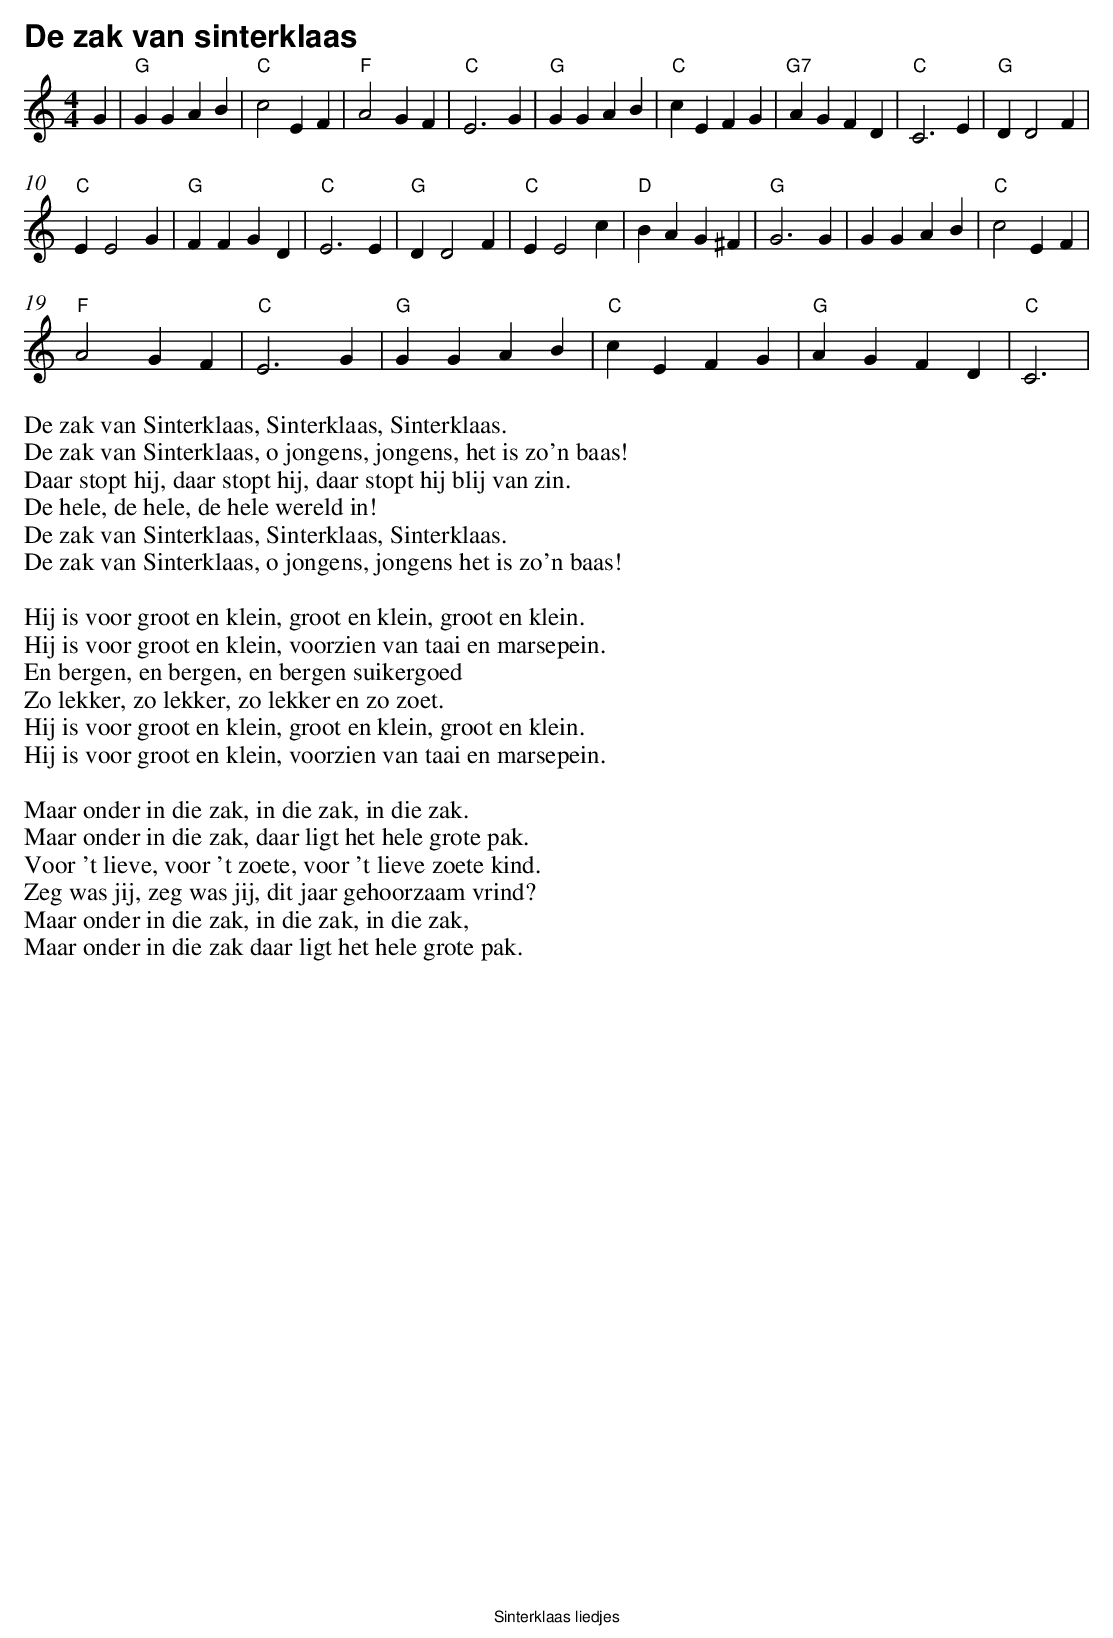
X:1
T:De zak van sinterklaas
Q:1/4=150
M:4/4
L:1/8
K:C clef=treble
V:1
G2 |"G" G2 G2 A2 B2 |"C" c4 E2 F2 | "F"A4 G2 F2 |"C" E4> G4 |"G" G2 G2 A2 B2 |"C"c2 E2 F2 G2 |"G7" A2 G2 F2 D2 |"C" C4> E4 |"G" D2 D4 F2 |$
"C"E2 E4 G2 | "G"F2 F2 G2 D2 |"C" E4> E4 | "G"D2 D4 F2 | "C"E2 E4 c2 | "D"B2 A2 G2 ^F2 | "G"G4> G4 | G2 G2 A2 B2 | "C"c4 E2 F2 |$
 "F"A4 G2 F2 |"C" E4> G4 | "G"G2 G2 A2 B2 |"C"c2 E2 F2 G2 | "G"A2 G2 F2 D2 | "C"C6 |
De zak van Sinterklaas, Sinterklaas, Sinterklaas.
De zak van Sinterklaas, o jongens, jongens, het is zo'n baas!
Daar stopt hij, daar stopt hij, daar stopt hij blij van zin.
De hele, de hele, de hele wereld in!
De zak van Sinterklaas, Sinterklaas, Sinterklaas.
De zak van Sinterklaas, o jongens, jongens het is zo'n baas!
\
Hij is voor groot en klein, groot en klein, groot en klein.
Hij is voor groot en klein, voorzien van taai en marsepein.
En bergen, en bergen, en bergen suikergoed
Zo lekker, zo lekker, zo lekker en zo zoet.
Hij is voor groot en klein, groot en klein, groot en klein.
Hij is voor groot en klein, voorzien van taai en marsepein.
\
Maar onder in die zak, in die zak, in die zak.
Maar onder in die zak, daar ligt het hele grote pak.
Voor 't lieve, voor 't zoete, voor 't lieve zoete kind.
Zeg was jij, zeg was jij, dit jaar gehoorzaam vrind?
Maar onder in die zak, in die zak, in die zak,
Maar onder in die zak daar ligt het hele grote pak.
